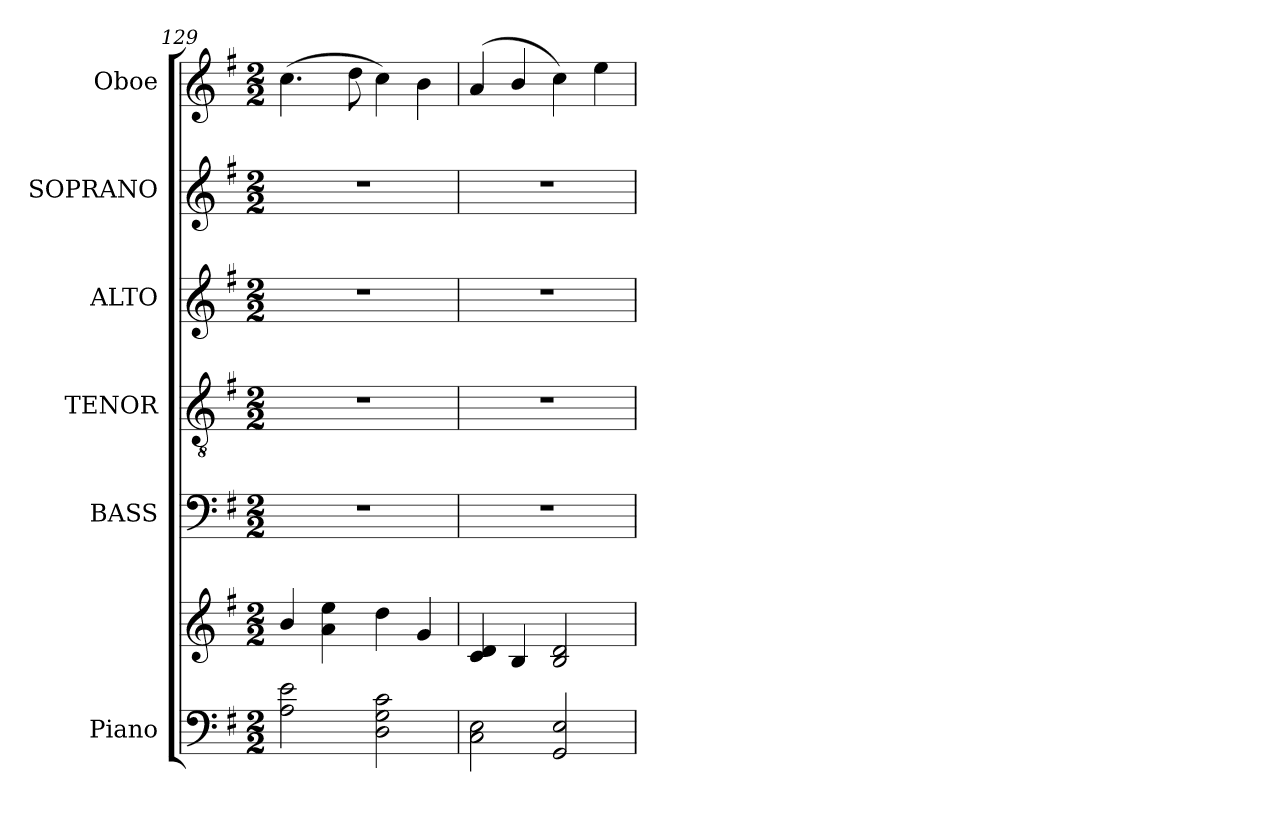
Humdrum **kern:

**kern	**kern	**kern	**kern	**kern	**kern	**kern
*part6	*part6	*part5	*part4	*part3	*part2	*part1
*staff7	*staff6	*staff5	*staff4	*staff3	*staff2	*staff1
*I"Piano	*	*I"BASS	*I"TENOR	*I"ALTO	*I"SOPRANO	*I"Oboe
*I'Pno.	*	*I'B.	*I'T.	*I'A.	*I'S.	*I'Ob.
*clefF4	*clefG2	*clefF4	*clefGv2	*clefG2	*clefG2	*clefG2
*	*	*	*ITrd7c12	*	*	*
*k[f#]	*k[f#]	*k[f#]	*k[f#]	*k[f#]	*k[f#]	*k[f#]
*G:	*G:	*G:	*G:	*G:	*G:	*G:
*M2/2	*M2/2	*M2/2	*M2/2	*M2/2	*M2/2	*M2/2
=129	=129	=129	=129	=129	=129	=129
2Ai\ 2ei	4bi/	1r	1r	1r	1r	(4.cci\
.	4ai\ 4eei	.	.	.	.	.
.	.	.	.	.	.	8ddi\
2Di\ 2Gi 2ci	4ddi\	.	.	.	.	4cci\)
.	4gi/	.	.	.	.	4bi\
!!LO:LB:g=z
=130	=130	=130	=130	=130	=130	=130
2Ci\ 2Ei	4ci/ 4di	1r	1r	1r	1r	(4ai/
.	4Bi/	.	.	.	.	4bi/
2GGi/ 2Ei	2Bi/ 2di	.	.	.	.	4cci\)
.	.	.	.	.	.	4eei\
=	=	=	=	=	=	=
*-	*-	*-	*-	*-	*-	*-
